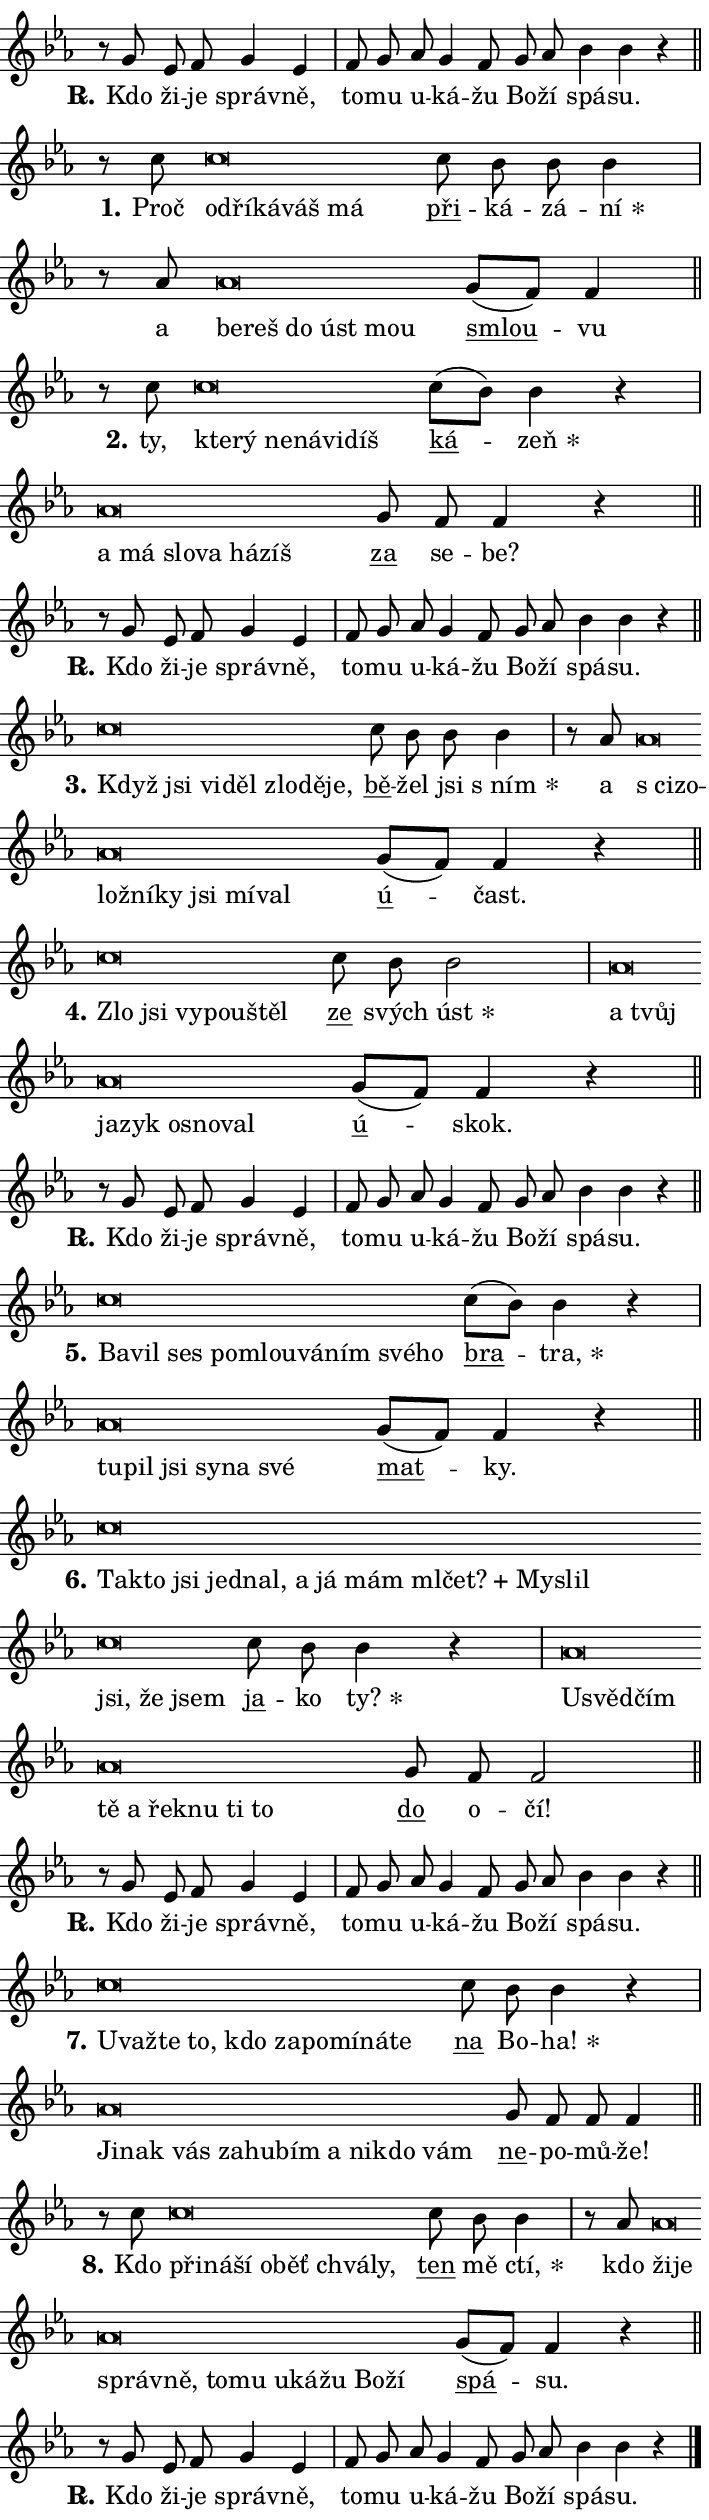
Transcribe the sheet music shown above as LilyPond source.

\version "2.24.0"
\header { tagline = "" }
\paper {
  indent = 0\cm
  top-margin = 0\cm
  right-margin = 0.13\cm % to fit lyric hyphens
  bottom-margin = 0\cm
  left-margin = 0\cm
  paper-width = 12\cm
  page-breaking = #ly:one-page-breaking
  system-system-spacing.basic-distance = #11
  score-system-spacing.basic-distance = #11
  ragged-last = ##f
}


%% Author: Thomas Morley
%% https://lists.gnu.org/archive/html/lilypond-user/2020-05/msg00002.html
#(define (line-position grob)
"Returns position of @var[grob} in current system:
   @code{'start}, if at first time-step
   @code{'end}, if at last time-step
   @code{'middle} otherwise
"
  (let* ((col (ly:item-get-column grob))
         (ln (ly:grob-object col 'left-neighbor))
         (rn (ly:grob-object col 'right-neighbor))
         (col-to-check-left (if (ly:grob? ln) ln col))
         (col-to-check-right (if (ly:grob? rn) rn col))
         (break-dir-left
           (and
             (ly:grob-property col-to-check-left 'non-musical #f)
             (ly:item-break-dir col-to-check-left)))
         (break-dir-right
           (and
             (ly:grob-property col-to-check-right 'non-musical #f)
             (ly:item-break-dir col-to-check-right))))
        (cond ((eqv? 1 break-dir-left) 'start)
              ((eqv? -1 break-dir-right) 'end)
              (else 'middle))))

#(define (tranparent-at-line-position vctor)
  (lambda (grob)
  "Relying on @code{line-position} select the relevant enry from @var{vctor}.
Used to determine transparency,"
    (case (line-position grob)
      ((end) (not (vector-ref vctor 0)))
      ((middle) (not (vector-ref vctor 1)))
      ((start) (not (vector-ref vctor 2))))))

noteHeadBreakVisibility =
#(define-music-function (break-visibility)(vector?)
"Makes @code{NoteHead}s transparent relying on @var{break-visibility}"
#{
  \override NoteHead.transparent =
    #(tranparent-at-line-position break-visibility)
#})

#(define delete-ledgers-for-transparent-note-heads
  (lambda (grob)
    "Reads whether a @code{NoteHead} is transparent.
If so this @code{NoteHead} is removed from @code{'note-heads} from
@var{grob}, which is supposed to be @code{LedgerLineSpanner}.
As a result ledgers are not printed for this @code{NoteHead}"
    (let* ((nhds-array (ly:grob-object grob 'note-heads))
           (nhds-list
             (if (ly:grob-array? nhds-array)
                 (ly:grob-array->list nhds-array)
                 '()))
           ;; Relies on the transparent-property being done before
           ;; Staff.LedgerLineSpanner.after-line-breaking is executed.
           ;; This is fragile ...
           (to-keep
             (remove
               (lambda (nhd)
                 (ly:grob-property nhd 'transparent #f))
               nhds-list)))
      ;; TODO find a better method to iterate over grob-arrays, similiar
      ;; to filter/remove etc for lists
      ;; For now rebuilt from scratch
      (set! (ly:grob-object grob 'note-heads)  '())
      (for-each
        (lambda (nhd)
          (ly:pointer-group-interface::add-grob grob 'note-heads nhd))
        to-keep))))

squashNotes = {
  \override NoteHead.X-extent = #'(-0.2 . 0.2)
  \override NoteHead.Y-extent = #'(-0.75 . 0)
  \override NoteHead.stencil =
    #(lambda (grob)
       (let ((pos (ly:grob-property grob 'staff-position)))
         (begin
           (if (< pos -7) (display "ERROR: Lower brevis then expected\n") (display ""))
           (if (<= pos -6) ly:text-interface::print ly:note-head::print))))
}
unSquashNotes = {
  \revert NoteHead.X-extent
  \revert NoteHead.Y-extent
  \revert NoteHead.stencil
}

hideNotes = \noteHeadBreakVisibility #begin-of-line-visible
unHideNotes = \noteHeadBreakVisibility #all-visible

% work-around for resetting accidentals
% https://lilypond.org/doc/v2.23/Documentation/notation/displaying-rhythms#unmetered-music
cadenzaMeasure = {
  \cadenzaOff
  \partial 1024 s1024
  \cadenzaOn
}

#(define-markup-command (accent layout props text) (markup?)
  "Underline accented syllable"
  (interpret-markup layout props
    #{\markup \override #'(offset . 4.3) \underline { #text }#}))

responsum = \markup \concat {
  "R" \hspace #-1.05 \path #0.1 #'((moveto 0 0.07) (lineto 0.9 0.8)) \hspace #0.05 "."
}

spaceSize = #0.6828661417322834 % exact space size for TeX Gyre Schola

\layout {
  \context {
    \Staff
    \remove "Time_signature_engraver"
    \override LedgerLineSpanner.after-line-breaking = #delete-ledgers-for-transparent-note-heads
  }
  \context {
    \Lyrics {
      \override LyricSpace.minimum-distance = \spaceSize
      \override LyricText.font-name = #"TeX Gyre Schola"
      \override LyricText.font-size = 1
      \override StanzaNumber.font-name = #"TeX Gyre Schola Bold"
      \override StanzaNumber.font-size = 1
    }
  }
  \context {
    \Score 
    \override NoteHead.text =
      #(lambda (grob) 
        (let ((pos (ly:grob-property grob 'staff-position)))
          #{\markup {
            \combine
              \halign #-0.55 \raise #(if (= pos -6) 0 0.5) \override #'(thickness . 2) \draw-line #'(3.2 . 0)
              \musicglyph "noteheads.sM1"
          }#}))
  }
}

% magnetic-lyrics.ily
%
%   written by
%     Jean Abou Samra <jean@abou-samra.fr>
%     Werner Lemberg <wl@gnu.org>
%
%   adapted by
%     Jiri Hon <jiri.hon@gmail.com>
%
% Version 2022-Apr-15

% https://www.mail-archive.com/lilypond-user@gnu.org/msg149350.html

#(define (Left_hyphen_pointer_engraver context)
   "Collect syllable-hyphen-syllable occurrences in lyrics and store
them in properties.  This engraver only looks to the left.  For
example, if the lyrics input is @code{foo -- bar}, it does the
following.

@itemize @bullet
@item
Set the @code{text} property of the @code{LyricHyphen} grob between
@q{foo} and @q{bar} to @code{foo}.

@item
Set the @code{left-hyphen} property of the @code{LyricText} grob with
text @q{foo} to the @code{LyricHyphen} grob between @q{foo} and
@q{bar}.
@end itemize

Use this auxiliary engraver in combination with the
@code{lyric-@/text::@/apply-@/magnetic-@/offset!} hook."
   (let ((hyphen #f)
         (text #f))
     (make-engraver
      (acknowledgers
       ((lyric-syllable-interface engraver grob source-engraver)
        (set! text grob)))
      (end-acknowledgers
       ((lyric-hyphen-interface engraver grob source-engraver)
        ;(when (not (grob::has-interface grob 'lyric-space-interface))
          (set! hyphen grob)));)
      ((stop-translation-timestep engraver)
       (when (and text hyphen)
         (ly:grob-set-object! text 'left-hyphen hyphen))
       (set! text #f)
       (set! hyphen #f)))))

#(define (lyric-text::apply-magnetic-offset! grob)
   "If the space between two syllables is less than the value in
property @code{LyricText@/.details@/.squash-threshold}, move the right
syllable to the left so that it gets concatenated with the left
syllable.

Use this function as a hook for
@code{LyricText@/.after-@/line-@/breaking} if the
@code{Left_@/hyphen_@/pointer_@/engraver} is active."
   (let ((hyphen (ly:grob-object grob 'left-hyphen #f)))
     (when hyphen
       (let ((left-text (ly:spanner-bound hyphen LEFT)))
         (when (grob::has-interface left-text 'lyric-syllable-interface)
           (let* ((common (ly:grob-common-refpoint grob left-text X))
                  (this-x-ext (ly:grob-extent grob common X))
                  (left-x-ext
                   (begin
                     ;; Trigger magnetism for left-text.
                     (ly:grob-property left-text 'after-line-breaking)
                     (ly:grob-extent left-text common X)))
                  ;; `delta` is the gap width between two syllables.
                  (delta (- (interval-start this-x-ext)
                            (interval-end left-x-ext)))
                  (details (ly:grob-property grob 'details))
                  (threshold (assoc-get 'squash-threshold details 0.2)))
             (when (< delta threshold)
               (let* (;; We have to manipulate the input text so that
                      ;; ligatures crossing syllable boundaries are not
                      ;; disabled.  For languages based on the Latin
                      ;; script this is essentially a beautification.
                      ;; However, for non-Western scripts it can be a
                      ;; necessity.
                      (lt (ly:grob-property left-text 'text))
                      (rt (ly:grob-property grob 'text))
                      (is-space (grob::has-interface hyphen 'lyric-space-interface))
                      (space (if is-space " " ""))
                      (extra-delta (if is-space spaceSize 0))
                      ;; Append new syllable.
                      (ltrt-space (if (and (string? lt) (string? rt))
                                (string-append lt space rt)
                                (make-concat-markup (list lt space rt))))
                      ;; Right-align `ltrt` to the right side.
                      (ltrt-space-markup (grob-interpret-markup
                               grob
                               (make-translate-markup
                                (cons (interval-length this-x-ext) 0)
                                (make-right-align-markup ltrt-space)))))
                 (begin
                   ;; Don't print `left-text`.
                   (ly:grob-set-property! left-text 'stencil #f)
                   ;; Set text and stencil (which holds all collected
                   ;; syllables so far) and shift it to the left.
                   (ly:grob-set-property! grob 'text ltrt-space)
                   (ly:grob-set-property! grob 'stencil ltrt-space-markup)
                   (ly:grob-translate-axis! grob (- (- delta extra-delta)) X))))))))))


#(define (lyric-hyphen::displace-bounds-first grob)
   ;; Make very sure this callback isn't triggered too early.
   (let ((left (ly:spanner-bound grob LEFT))
         (right (ly:spanner-bound grob RIGHT)))
     (ly:grob-property left 'after-line-breaking)
     (ly:grob-property right 'after-line-breaking)
     (ly:lyric-hyphen::print grob)))

squashThreshold = #0.4

\layout {
  \context {
    \Lyrics
    \consists #Left_hyphen_pointer_engraver
    \override LyricText.after-line-breaking =
      #lyric-text::apply-magnetic-offset!
    \override LyricHyphen.stencil = #lyric-hyphen::displace-bounds-first
    \override LyricText.details.squash-threshold = \squashThreshold
    \override LyricHyphen.minimum-distance = 0
    \override LyricHyphen.minimum-length = \squashThreshold
  }
}

squashText = \override LyricText.details.squash-threshold = 9999
unSquashText = \override LyricText.details.squash-threshold = \squashThreshold

leftText = \override LyricText.self-alignment-X = #LEFT
unLeftText = \revert LyricText.self-alignment-X

starOffset = #(lambda (grob) 
                (let ((x_offset (ly:self-alignment-interface::aligned-on-x-parent grob)))
                  (if (= x_offset 0) 0 (+ x_offset 1.2))))

star = #(define-music-function (syllable)(string?)
"Append star separator at the end of a syllable"
#{
  \once \override LyricText.X-offset = #starOffset
  \lyricmode { \markup {
    #syllable
    \override #'((font-name . "TeX Gyre Schola Bold")) \hspace #0.2 \lower #0.65 \larger "*"
  } }
#})

starAccent = #(define-music-function (syllable)(string?)
"Append star separator at the end of a syllable and make accent"
#{
  \once \override LyricText.X-offset = #starOffset
  \lyricmode { \markup {
    \accent #syllable
    \override #'((font-name . "TeX Gyre Schola Bold")) \hspace #0.2 \lower #0.65 \larger "*"
  } }
#})

breath = #(define-music-function (syllable)(string?)
"Append breathing indicator at the end of a syllable"
#{
  \lyricmode { \markup { #syllable "+" } }
#})

optionalBreath = #(define-music-function (syllable)(string?)
"Append optional breathing indicator at the end of a syllable"
#{
  \lyricmode { \markup { #syllable "(+)" } }
#})


\score {
    <<
        \new Voice = "melody" { \cadenzaOn \key es \major \relative { r8 g' es f g4 es \cadenzaMeasure \bar "|" f8 g \bar "" as g4 f8 \bar "" g as \bar "" bes4 bes r \cadenzaMeasure \bar "||" \break } }
        \new Lyrics \lyricsto "melody" { \lyricmode { \set stanza = \responsum
Kdo ži -- je správ -- ně, to -- mu u -- ká -- žu Bo -- ží spá -- su. } }
    >>
    \layout {}
}

\score {
    <<
        \new Voice = "melody" { \cadenzaOn \key es \major \relative { r8 c''8 \squashNotes c\breve*1/16 \hideNotes \breve*1/16 \bar "" \breve*1/16 \bar "" \breve*1/16 \breve*1/16 \bar "" \unHideNotes \unSquashNotes \bar "" c8 bes bes bes4 \cadenzaMeasure \bar "|" r8 as8 \squashNotes as\breve*1/16 \hideNotes \breve*1/16 \bar "" \breve*1/16 \bar "" \breve*1/16 \breve*1/16 \bar "" \unHideNotes \unSquashNotes \bar "" g8[( f)] f4 \cadenzaMeasure \bar "||" \break } }
        \new Lyrics \lyricsto "melody" { \lyricmode { \set stanza = "1."
Proč \leftText od -- \squashText ří -- ká -- váš má \unLeftText \unSquashText \markup \accent při -- ká -- zá -- \star ní a \leftText be -- \squashText reš do úst mou \unLeftText \unSquashText \markup \accent smlou -- vu } }
    >>
    \layout {}
}

\score {
    <<
        \new Voice = "melody" { \cadenzaOn \key es \major \relative { r8 c''8 \squashNotes c\breve*1/16 \hideNotes \breve*1/16 \bar "" \breve*1/16 \bar "" \breve*1/16 \bar "" \breve*1/16 \breve*1/16 \bar "" \unHideNotes \unSquashNotes \bar "" c8[( bes)] bes4 r \cadenzaMeasure \bar "|" \squashNotes as\breve*1/16 \hideNotes \breve*1/16 \bar "" \breve*1/16 \bar "" \breve*1/16 \bar "" \breve*1/16 \breve*1/16 \bar "" \unHideNotes \unSquashNotes \bar "" g8 f f4 r \cadenzaMeasure \bar "||" \break } }
        \new Lyrics \lyricsto "melody" { \lyricmode { \set stanza = "2."
ty, \leftText kte -- \squashText rý ne -- ná -- vi -- díš \unLeftText \unSquashText \markup \accent ká -- \star zeň \leftText a \squashText má slo -- va há -- zíš \unLeftText \unSquashText \markup \accent za se -- be? } }
    >>
    \layout {}
}

\score {
    <<
        \new Voice = "melody" { \cadenzaOn \key es \major \relative { r8 g' es f g4 es \cadenzaMeasure \bar "|" f8 g \bar "" as g4 f8 \bar "" g as \bar "" bes4 bes r \cadenzaMeasure \bar "||" \break } }
        \new Lyrics \lyricsto "melody" { \lyricmode { \set stanza = \responsum
Kdo ži -- je správ -- ně, to -- mu u -- ká -- žu Bo -- ží spá -- su. } }
    >>
    \layout {}
}

\score {
    <<
        \new Voice = "melody" { \cadenzaOn \key es \major \relative { \squashNotes c''\breve*1/16 \hideNotes \breve*1/16 \bar "" \breve*1/16 \bar "" \breve*1/16 \bar "" \breve*1/16 \bar "" \breve*1/16 \breve*1/16 \bar "" \unHideNotes \unSquashNotes \bar "" c8 bes bes bes4 \cadenzaMeasure \bar "|" r8 as8 \squashNotes as\breve*1/16 \hideNotes \breve*1/16 \bar "" \breve*1/16 \bar "" \breve*1/16 \bar "" \breve*1/16 \bar "" \breve*1/16 \bar "" \breve*1/16 \breve*1/16 \bar "" \unHideNotes \unSquashNotes \bar "" g8[( f)] f4 r \cadenzaMeasure \bar "||" \break } }
        \new Lyrics \lyricsto "melody" { \lyricmode { \set stanza = "3."
\leftText Když \squashText jsi vi -- děl zlo -- dě -- je, \unLeftText \unSquashText \markup \accent bě -- žel jsi \star "s ním" a \leftText "s ci" -- \squashText zo -- lož -- ní -- ky jsi mí -- val \unLeftText \unSquashText \markup \accent ú -- čast. } }
    >>
    \layout {}
}

\score {
    <<
        \new Voice = "melody" { \cadenzaOn \key es \major \relative { \squashNotes c''\breve*1/16 \hideNotes \breve*1/16 \bar "" \breve*1/16 \bar "" \breve*1/16 \breve*1/16 \bar "" \unHideNotes \unSquashNotes \bar "" c8 bes bes2 \cadenzaMeasure \bar "|" \squashNotes as\breve*1/16 \hideNotes \breve*1/16 \bar "" \breve*1/16 \bar "" \breve*1/16 \bar "" \breve*1/16 \bar "" \breve*1/16 \breve*1/16 \bar "" \unHideNotes \unSquashNotes \bar "" g8[( f)] f4 r \cadenzaMeasure \bar "||" \break } }
        \new Lyrics \lyricsto "melody" { \lyricmode { \set stanza = "4."
\leftText Zlo \squashText jsi vy -- pou -- štěl \unLeftText \unSquashText \markup \accent ze svých \star úst \leftText a \squashText tvůj ja -- zyk os -- no -- val \unLeftText \unSquashText \markup \accent ú -- skok. } }
    >>
    \layout {}
}

\score {
    <<
        \new Voice = "melody" { \cadenzaOn \key es \major \relative { r8 g' es f g4 es \cadenzaMeasure \bar "|" f8 g \bar "" as g4 f8 \bar "" g as \bar "" bes4 bes r \cadenzaMeasure \bar "||" \break } }
        \new Lyrics \lyricsto "melody" { \lyricmode { \set stanza = \responsum
Kdo ži -- je správ -- ně, to -- mu u -- ká -- žu Bo -- ží spá -- su. } }
    >>
    \layout {}
}

\score {
    <<
        \new Voice = "melody" { \cadenzaOn \key es \major \relative { \squashNotes c''\breve*1/16 \hideNotes \breve*1/16 \bar "" \breve*1/16 \bar "" \breve*1/16 \bar "" \breve*1/16 \bar "" \breve*1/16 \bar "" \breve*1/16 \bar "" \breve*1/16 \breve*1/16 \bar "" \unHideNotes \unSquashNotes \bar "" c8[( bes)] bes4 r \cadenzaMeasure \bar "|" \squashNotes as\breve*1/16 \hideNotes \breve*1/16 \bar "" \breve*1/16 \bar "" \breve*1/16 \bar "" \breve*1/16 \breve*1/16 \bar "" \unHideNotes \unSquashNotes \bar "" g8[( f)] f4 r \cadenzaMeasure \bar "||" \break } }
        \new Lyrics \lyricsto "melody" { \lyricmode { \set stanza = "5."
\leftText Ba -- \squashText vil ses po -- mlou -- vá -- ním své -- ho \unLeftText \unSquashText \markup \accent bra -- \star tra, \leftText tu -- \squashText pil jsi sy -- na své \unLeftText \unSquashText \markup \accent mat -- ky. } }
    >>
    \layout {}
}

\score {
    <<
        \new Voice = "melody" { \cadenzaOn \key es \major \relative { \squashNotes c''\breve*1/16 \hideNotes \breve*1/16 \bar "" \breve*1/16 \bar "" \breve*1/16 \bar "" \breve*1/16 \bar "" \breve*1/16 \bar "" \breve*1/16 \bar "" \breve*1/16 \bar "" \breve*1/16 \bar "" \breve*1/16 \bar "" \breve*1/16 \bar "" \breve*1/16 \bar "" \breve*1/16 \bar "" \breve*1/16 \breve*1/16 \bar "" \unHideNotes \unSquashNotes \bar "" c8 bes bes4 r \cadenzaMeasure \bar "|" \squashNotes as\breve*1/16 \hideNotes \breve*1/16 \bar "" \breve*1/16 \bar "" \breve*1/16 \bar "" \breve*1/16 \bar "" \breve*1/16 \bar "" \breve*1/16 \bar "" \breve*1/16 \breve*1/16 \bar "" \unHideNotes \unSquashNotes \bar "" g8 f f2 \cadenzaMeasure \bar "||" \break } }
        \new Lyrics \lyricsto "melody" { \lyricmode { \set stanza = "6."
\leftText Tak -- \squashText to jsi jed -- nal, a já mám ml -- \breath "čet?" My -- slil jsi, že jsem \unLeftText \unSquashText \markup \accent ja -- ko \star ty? \leftText U -- \squashText svěd -- čím tě a řek -- nu ti to \unLeftText \unSquashText \markup \accent do o -- čí! } }
    >>
    \layout {}
}

\score {
    <<
        \new Voice = "melody" { \cadenzaOn \key es \major \relative { r8 g' es f g4 es \cadenzaMeasure \bar "|" f8 g \bar "" as g4 f8 \bar "" g as \bar "" bes4 bes r \cadenzaMeasure \bar "||" \break } }
        \new Lyrics \lyricsto "melody" { \lyricmode { \set stanza = \responsum
Kdo ži -- je správ -- ně, to -- mu u -- ká -- žu Bo -- ží spá -- su. } }
    >>
    \layout {}
}

\score {
    <<
        \new Voice = "melody" { \cadenzaOn \key es \major \relative { \squashNotes c''\breve*1/16 \hideNotes \breve*1/16 \bar "" \breve*1/16 \bar "" \breve*1/16 \bar "" \breve*1/16 \bar "" \breve*1/16 \bar "" \breve*1/16 \bar "" \breve*1/16 \bar "" \breve*1/16 \breve*1/16 \bar "" \unHideNotes \unSquashNotes \bar "" c8 bes bes4 r \cadenzaMeasure \bar "|" \squashNotes as\breve*1/16 \hideNotes \breve*1/16 \bar "" \breve*1/16 \bar "" \breve*1/16 \bar "" \breve*1/16 \bar "" \breve*1/16 \bar "" \breve*1/16 \bar "" \breve*1/16 \bar "" \breve*1/16 \breve*1/16 \bar "" \unHideNotes \unSquashNotes \bar "" g8 f f f4 \cadenzaMeasure \bar "||" \break } }
        \new Lyrics \lyricsto "melody" { \lyricmode { \set stanza = "7."
\leftText U -- \squashText važ -- te to, kdo za -- po -- mí -- ná -- te \unLeftText \unSquashText \markup \accent na Bo -- \star ha! \leftText Ji -- \squashText nak vás za -- hu -- bím a ni -- kdo vám \unLeftText \unSquashText \markup \accent ne -- po -- mů -- že! } }
    >>
    \layout {}
}

\score {
    <<
        \new Voice = "melody" { \cadenzaOn \key es \major \relative { r8 c''8 \squashNotes c\breve*1/16 \hideNotes \breve*1/16 \bar "" \breve*1/16 \bar "" \breve*1/16 \bar "" \breve*1/16 \bar "" \breve*1/16 \breve*1/16 \bar "" \unHideNotes \unSquashNotes \bar "" c8 bes bes4 \cadenzaMeasure \bar "|" r8 as8 \squashNotes as\breve*1/16 \hideNotes \breve*1/16 \bar "" \breve*1/16 \bar "" \breve*1/16 \bar "" \breve*1/16 \bar "" \breve*1/16 \bar "" \breve*1/16 \bar "" \breve*1/16 \bar "" \breve*1/16 \bar "" \breve*1/16 \breve*1/16 \bar "" \unHideNotes \unSquashNotes \bar "" g8[( f)] f4 r \cadenzaMeasure \bar "||" \break } }
        \new Lyrics \lyricsto "melody" { \lyricmode { \set stanza = "8."
Kdo \leftText při -- \squashText ná -- ší o -- běť chvá -- ly, \unLeftText \unSquashText \markup \accent ten mě \star ctí, kdo \leftText ži -- \squashText je správ -- ně, to -- mu u -- ká -- žu Bo -- ží \unLeftText \unSquashText \markup \accent spá -- su. } }
    >>
    \layout {}
}

\score {
    <<
        \new Voice = "melody" { \cadenzaOn \key es \major \relative { r8 g' es f g4 es \cadenzaMeasure \bar "|" f8 g \bar "" as g4 f8 \bar "" g as \bar "" bes4 bes r \cadenzaMeasure \bar "||" \break } \bar "|." }
        \new Lyrics \lyricsto "melody" { \lyricmode { \set stanza = \responsum
Kdo ži -- je správ -- ně, to -- mu u -- ká -- žu Bo -- ží spá -- su. } }
    >>
    \layout {}
}
